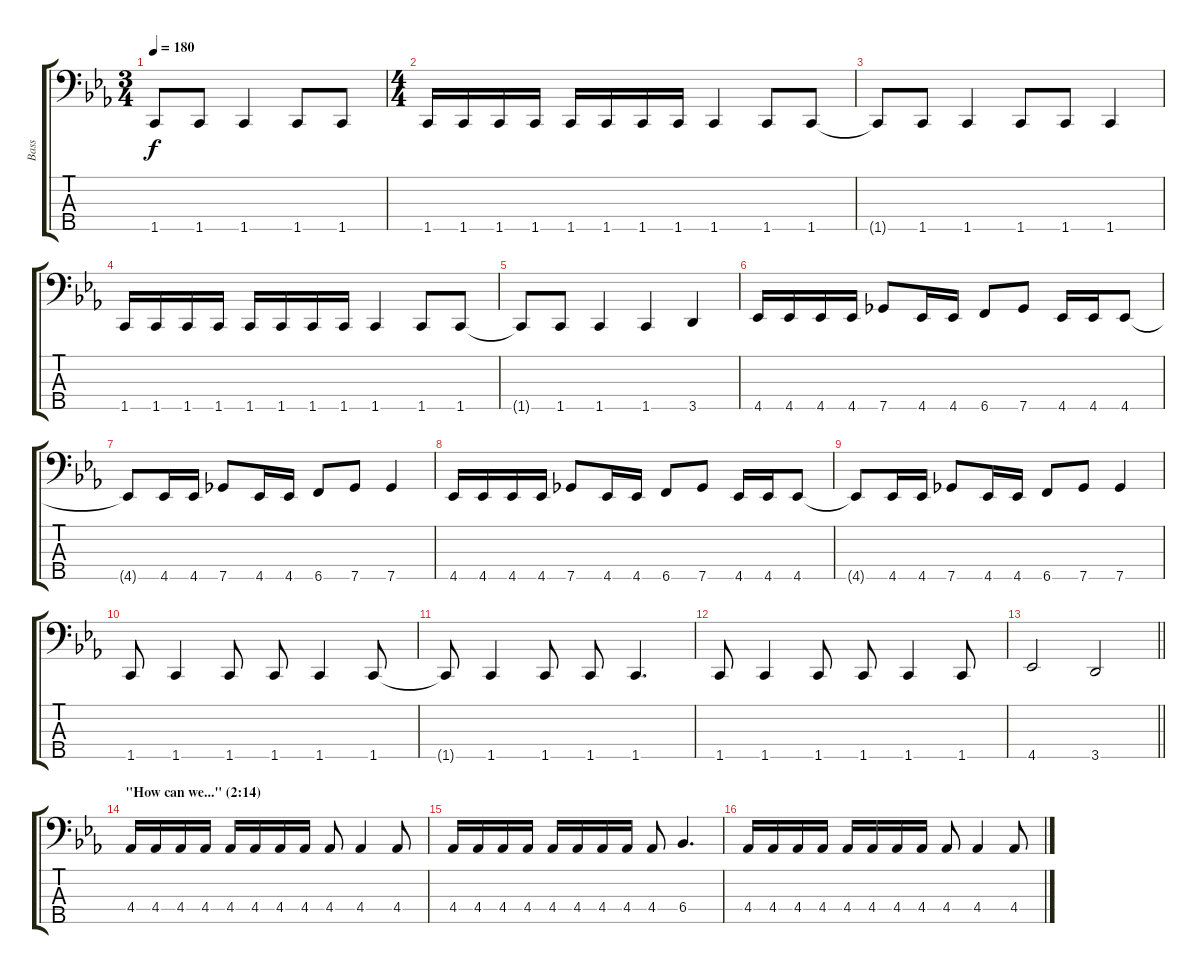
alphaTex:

\track ("Bass" "Bass") {instrument electricbassfinger}
\staff {score tabs}
\tuning (G2 D2 A1 E1 B0) {hide}
\ts (3 4)
\tempo 180
\clef f4
\ks cminor
1.5{t}.8{dy f} 1.5.8 1.5.4 1.5.8 1.5.8 |
\ts (4 4)
1.5.16 1.5.16 1.5.16 1.5.16 1.5.16 1.5.16 1.5.16 1.5.16 1.5.4 1.5.8 1.5.8 |
1.5{t}.8 1.5.8 1.5.4 1.5.8 1.5.8 1.5.4 |
1.5.16 1.5.16 1.5.16 1.5.16 1.5.16 1.5.16 1.5.16 1.5.16 1.5.4 1.5.8 1.5.8 |
1.5{t}.8 1.5.8 1.5.4 1.5.4 3.5.4 |
4.5.16 4.5.16 4.5.16 4.5.16 7.5.8 4.5.16 4.5.16 6.5.8 7.5.8 4.5.16 4.5.16 4.5.8 |
4.5{t}.8 4.5.16 4.5.16 7.5.8 4.5.16 4.5.16 6.5.8 7.5.8 7.5.4 |
4.5.16 4.5.16 4.5.16 4.5.16 7.5.8 4.5.16 4.5.16 6.5.8 7.5.8 4.5.16 4.5.16 4.5.8 |
4.5{t}.8 4.5.16 4.5.16 7.5.8 4.5.16 4.5.16 6.5.8 7.5.8 7.5.4 |
1.5.8 1.5.4 1.5.8 1.5.8 1.5.4 1.5.8 |
1.5{t}.8 1.5.4 1.5.8 1.5.8 1.5.4{d} |
1.5.8 1.5.4 1.5.8 1.5.8 1.5.4 1.5.8 |
\barLineRight lightlight
4.5.2 3.5.2 |
\section ("" "\"How can we...\" (2:14)")
4.4.16 4.4.16 4.4.16 4.4.16 4.4.16 4.4.16 4.4.16 4.4.16 4.4.8 4.4.4 4.4.8 |
4.4.16 4.4.16 4.4.16 4.4.16 4.4.16 4.4.16 4.4.16 4.4.16 4.4.8 6.4.4{d} |
4.4.16 4.4.16 4.4.16 4.4.16 4.4.16 4.4.16 4.4.16 4.4.16 4.4.8 4.4.4 4.4.8
